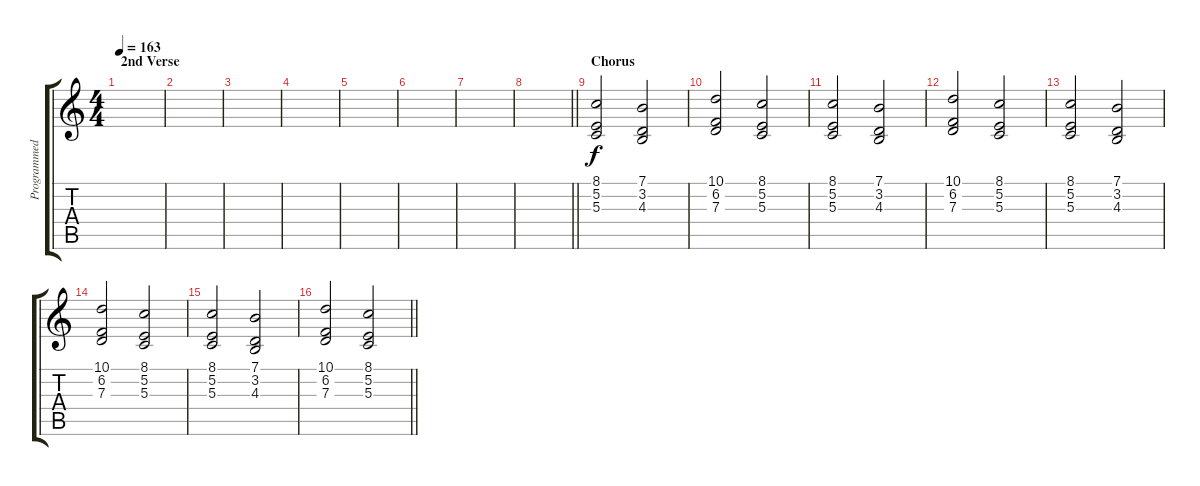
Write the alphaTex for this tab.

\track ("Programmed Vox" "Programmed") {instrument choiraahs}
\staff {score tabs}
\tuning (E4 B3 G3 D3 A2 E2) {hide}
\ts (4 4)
\section ("" "2nd Verse")
\tempo 163
\clef g2
\ks c
|
|
|
|
|
|
|
\barLineRight lightlight
|
\section ("" "Chorus")
(8.1 5.2 5.3).2 (7.1 3.2 4.3).2 |
(10.1 6.2 7.3).2 (8.1 5.2 5.3).2 |
(8.1 5.2 5.3).2 (7.1 3.2 4.3).2 |
(10.1 6.2 7.3).2 (8.1 5.2 5.3).2 |
(8.1 5.2 5.3).2 (7.1 3.2 4.3).2 |
(10.1 6.2 7.3).2 (8.1 5.2 5.3).2 |
(8.1 5.2 5.3).2 (7.1 3.2 4.3).2 |
\barLineRight lightlight
(10.1 6.2 7.3).2 (8.1 5.2 5.3).2
